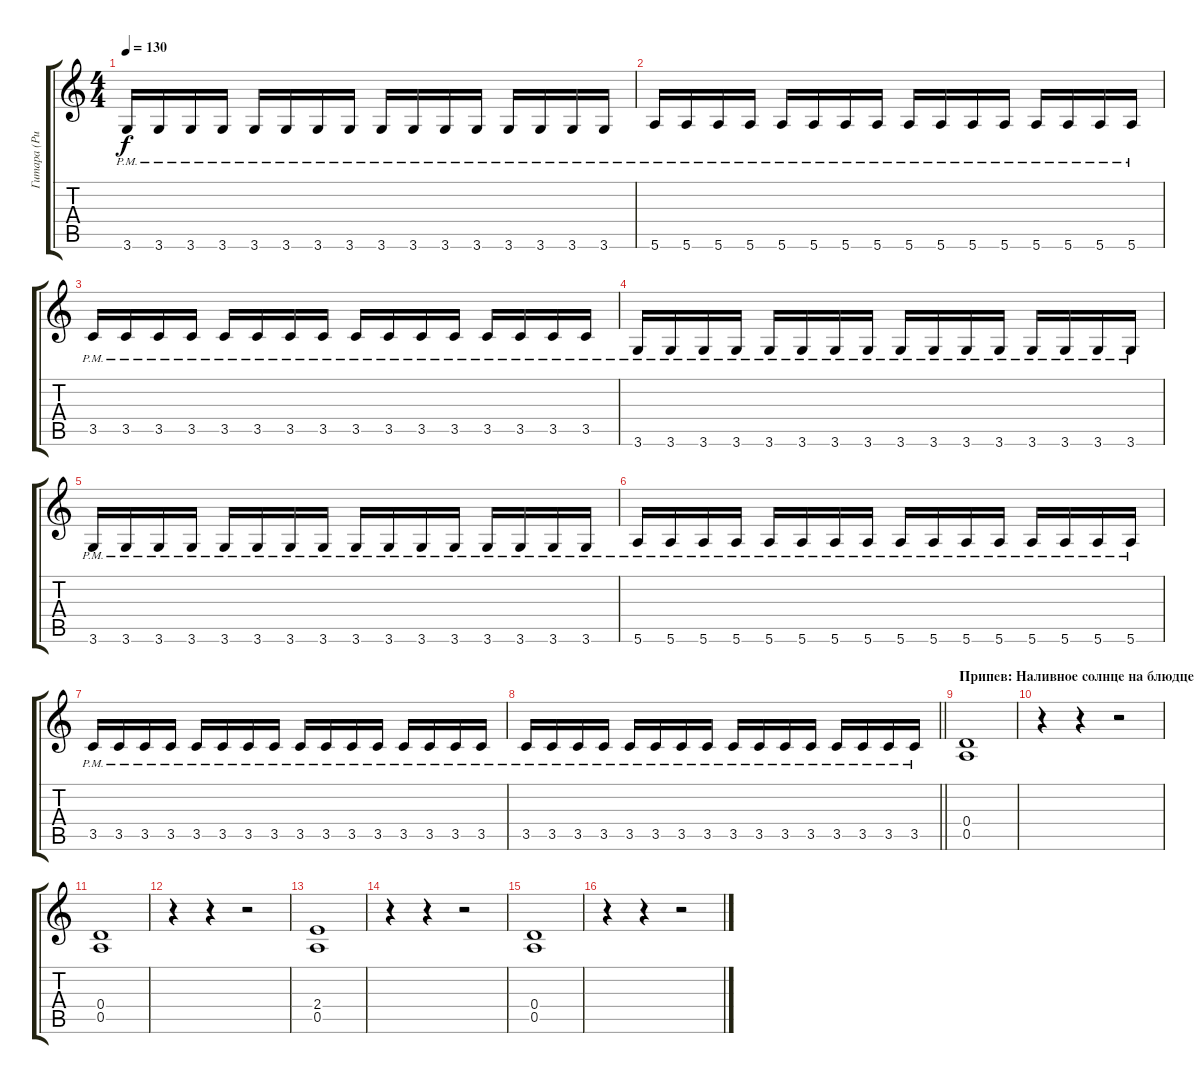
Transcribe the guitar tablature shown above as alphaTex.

\track ("Гитара (Ритм)" "Гитара (Ри") {instrument distortionguitar}
\staff {score tabs}
\tuning (E4 B3 G3 D3 A2 E2) {hide}
\ts (4 4)
\tempo 130
\clef g2
\ks c
3.6{pm}.16{dy f} 3.6{pm}.16 3.6{pm}.16 3.6{pm}.16 3.6{pm}.16 3.6{pm}.16 3.6{pm}.16 3.6{pm}.16 3.6{pm}.16 3.6{pm}.16 3.6{pm}.16 3.6{pm}.16 3.6{pm}.16 3.6{pm}.16 3.6{pm}.16 3.6{pm}.16 |
5.6{pm}.16 5.6{pm}.16 5.6{pm}.16 5.6{pm}.16 5.6{pm}.16 5.6{pm}.16 5.6{pm}.16 5.6{pm}.16 5.6{pm}.16 5.6{pm}.16 5.6{pm}.16 5.6{pm}.16 5.6{pm}.16 5.6{pm}.16 5.6{pm}.16 5.6{pm}.16 |
3.5{pm}.16 3.5{pm}.16 3.5{pm}.16 3.5{pm}.16 3.5{pm}.16 3.5{pm}.16 3.5{pm}.16 3.5{pm}.16 3.5{pm}.16 3.5{pm}.16 3.5{pm}.16 3.5{pm}.16 3.5{pm}.16 3.5{pm}.16 3.5{pm}.16 3.5{pm}.16 |
3.6{pm}.16 3.6{pm}.16 3.6{pm}.16 3.6{pm}.16 3.6{pm}.16 3.6{pm}.16 3.6{pm}.16 3.6{pm}.16 3.6{pm}.16 3.6{pm}.16 3.6{pm}.16 3.6{pm}.16 3.6{pm}.16 3.6{pm}.16 3.6{pm}.16 3.6{pm}.16 |
3.6{pm}.16 3.6{pm}.16 3.6{pm}.16 3.6{pm}.16 3.6{pm}.16 3.6{pm}.16 3.6{pm}.16 3.6{pm}.16 3.6{pm}.16 3.6{pm}.16 3.6{pm}.16 3.6{pm}.16 3.6{pm}.16 3.6{pm}.16 3.6{pm}.16 3.6{pm}.16 |
5.6{pm}.16 5.6{pm}.16 5.6{pm}.16 5.6{pm}.16 5.6{pm}.16 5.6{pm}.16 5.6{pm}.16 5.6{pm}.16 5.6{pm}.16 5.6{pm}.16 5.6{pm}.16 5.6{pm}.16 5.6{pm}.16 5.6{pm}.16 5.6{pm}.16 5.6{pm}.16 |
3.5{pm}.16 3.5{pm}.16 3.5{pm}.16 3.5{pm}.16 3.5{pm}.16 3.5{pm}.16 3.5{pm}.16 3.5{pm}.16 3.5{pm}.16 3.5{pm}.16 3.5{pm}.16 3.5{pm}.16 3.5{pm}.16 3.5{pm}.16 3.5{pm}.16 3.5{pm}.16 |
\barLineRight lightlight
3.5{pm}.16 3.5{pm}.16 3.5{pm}.16 3.5{pm}.16 3.5{pm}.16 3.5{pm}.16 3.5{pm}.16 3.5{pm}.16 3.5{pm}.16 3.5{pm}.16 3.5{pm}.16 3.5{pm}.16 3.5{pm}.16 3.5{pm}.16 3.5{pm}.16 3.5{pm}.16 |
\section ("" "Припев: Наливное солнце на блюдце")
(0.4 0.5).1 |
r.4 r.4 r.2 |
(0.4 0.5).1 |
r.4 r.4 r.2 |
(2.4 0.5).1 |
r.4 r.4 r.2 |
(0.4 0.5).1 |
r.4 r.4 r.2
